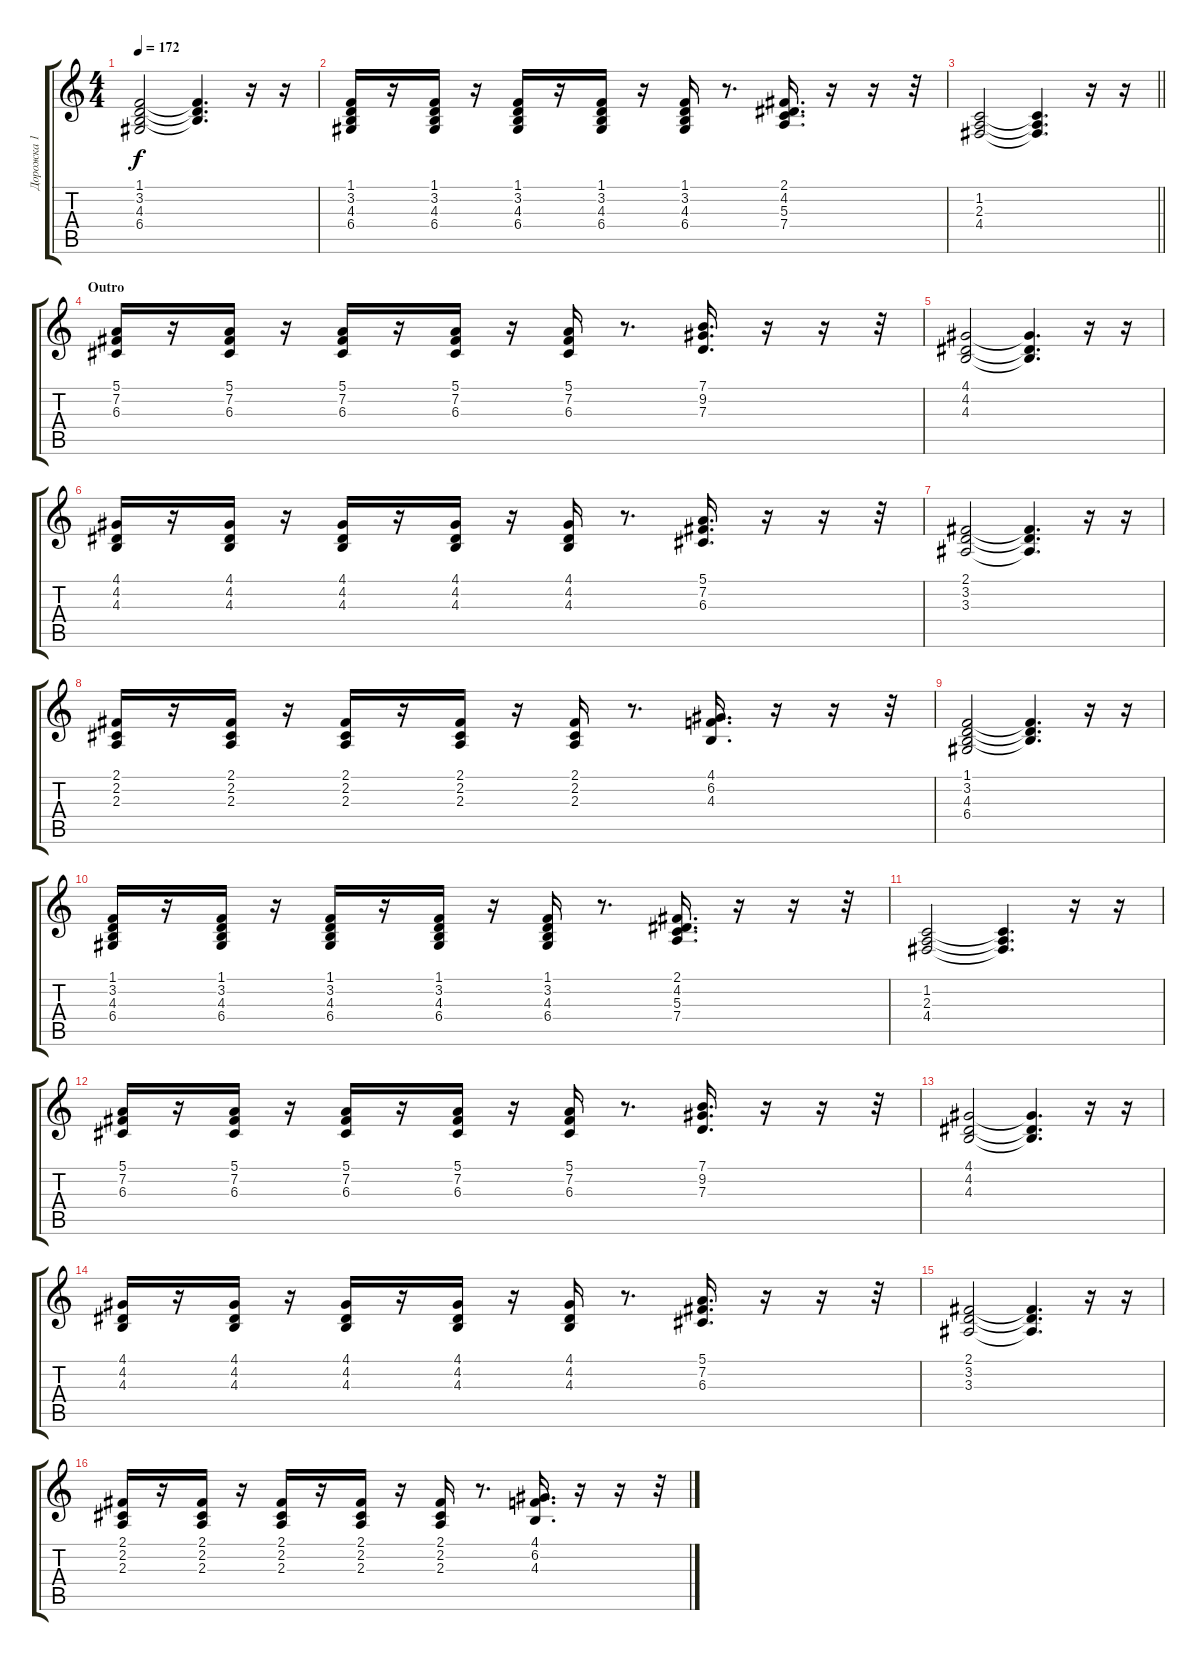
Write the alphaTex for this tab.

\track ("Дорожка 1" "Дорожка 1") {instrument stringensemble1}
\staff {score tabs}
\tuning (E4 B3 G3 D3 A2 E2) {hide}
\ts (4 4)
\tempo 172
\clef g2
\ks c
(1.1 3.2 4.3 6.4).2{dy f} (1.1{t} 3.2{t} 4.3{t}).4{d} r.16 r.16 |
(1.1 3.2 4.3 6.4).16 r.16 (1.1 3.2 4.3 6.4).16 r.16 (1.1 3.2 4.3 6.4).16 r.16 (1.1 3.2 4.3 6.4).16 r.16 (1.1 3.2 4.3 6.4).16 r.8{d} (2.1 4.2 5.3 7.4).16{d} r.16 r.16 r.32 |
\barLineRight lightlight
(1.2 2.3 4.4).2 (1.2{t} 2.3{t} 4.4{t}).4{d} r.16 r.16 |
\section ("" "Outro")
(5.1 7.2 6.3).16 r.16 (5.1 7.2 6.3).16 r.16 (5.1 7.2 6.3).16 r.16 (5.1 7.2 6.3).16 r.16 (5.1 7.2 6.3).16 r.8{d} (7.1 9.2 7.3).16{d} r.16 r.16 r.32 |
(4.1 4.2 4.3).2 (4.1{t} 4.2{t} 4.3{t}).4{d} r.16 r.16 |
(4.1 4.2 4.3).16 r.16 (4.1 4.2 4.3).16 r.16 (4.1 4.2 4.3).16 r.16 (4.1 4.2 4.3).16 r.16 (4.1 4.2 4.3).16 r.8{d} (5.1 7.2 6.3).16{d} r.16 r.16 r.32 |
(2.1 3.2 3.3).2 (2.1{t} 3.2{t} 3.3{t}).4{d} r.16 r.16 |
(2.1 2.2 2.3).16 r.16 (2.1 2.2 2.3).16 r.16 (2.1 2.2 2.3).16 r.16 (2.1 2.2 2.3).16 r.16 (2.1 2.2 2.3).16 r.8{d} (4.1 6.2 4.3).16{d} r.16 r.16 r.32 |
(1.1 3.2 4.3 6.4).2 (1.1{t} 3.2{t} 4.3{t}).4{d} r.16 r.16 |
(1.1 3.2 4.3 6.4).16 r.16 (1.1 3.2 4.3 6.4).16 r.16 (1.1 3.2 4.3 6.4).16 r.16 (1.1 3.2 4.3 6.4).16 r.16 (1.1 3.2 4.3 6.4).16 r.8{d} (2.1 4.2 5.3 7.4).16{d} r.16 r.16 r.32 |
(1.2 2.3 4.4).2 (1.2{t} 2.3{t} 4.4{t}).4{d} r.16 r.16 |
(5.1 7.2 6.3).16 r.16 (5.1 7.2 6.3).16 r.16 (5.1 7.2 6.3).16 r.16 (5.1 7.2 6.3).16 r.16 (5.1 7.2 6.3).16 r.8{d} (7.1 9.2 7.3).16{d} r.16 r.16 r.32 |
(4.1 4.2 4.3).2 (4.1{t} 4.2{t} 4.3{t}).4{d} r.16 r.16 |
(4.1 4.2 4.3).16 r.16 (4.1 4.2 4.3).16 r.16 (4.1 4.2 4.3).16 r.16 (4.1 4.2 4.3).16 r.16 (4.1 4.2 4.3).16 r.8{d} (5.1 7.2 6.3).16{d} r.16 r.16 r.32 |
(2.1 3.2 3.3).2 (2.1{t} 3.2{t} 3.3{t}).4{d} r.16 r.16 |
(2.1 2.2 2.3).16 r.16 (2.1 2.2 2.3).16 r.16 (2.1 2.2 2.3).16 r.16 (2.1 2.2 2.3).16 r.16 (2.1 2.2 2.3).16 r.8{d} (4.1 6.2 4.3).16{d} r.16 r.16 r.32
